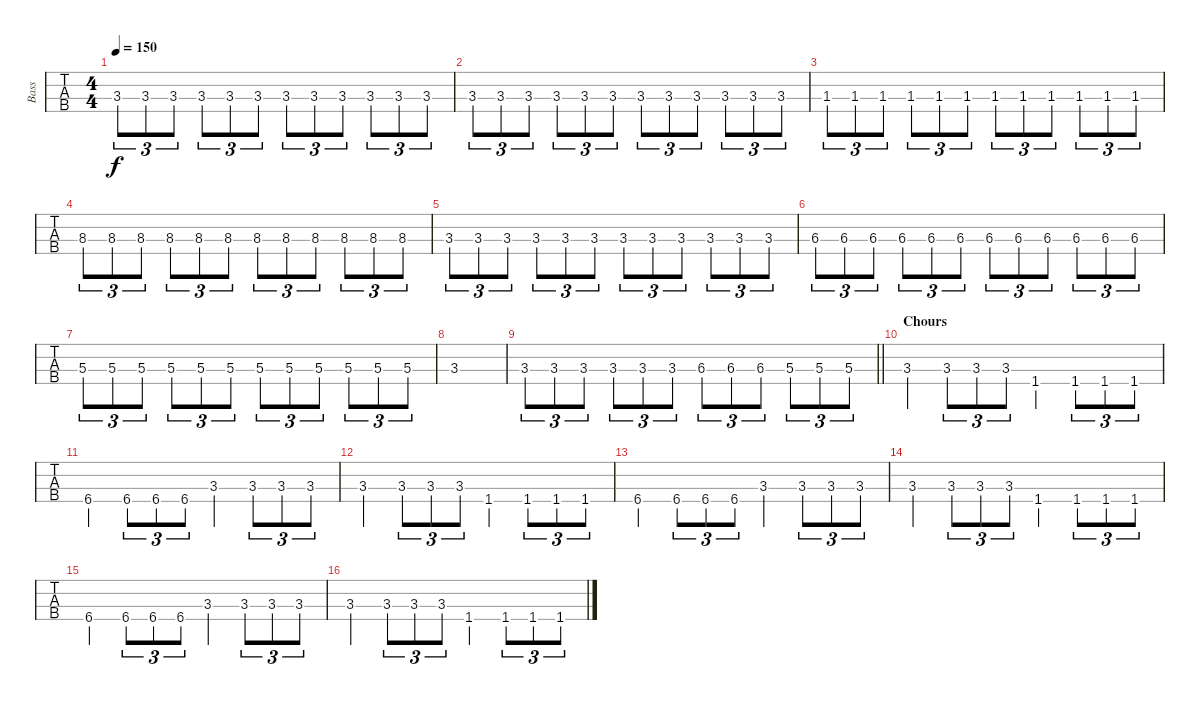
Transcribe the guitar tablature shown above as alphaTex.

\track ("Bass" "Bass") {instrument electricbassfinger}
\staff {tabs}
\tuning (G2 D2 A1 E1) {hide}
\ts (4 4)
\tempo 150
\clef f4
\ks c
3.3.8{tu (3 2) dy f} 3.3.8{tu (3 2)} 3.3.8{tu (3 2)} 3.3.8{tu (3 2)} 3.3.8{tu (3 2)} 3.3.8{tu (3 2)} 3.3.8{tu (3 2)} 3.3.8{tu (3 2)} 3.3.8{tu (3 2)} 3.3.8{tu (3 2)} 3.3.8{tu (3 2)} 3.3.8{tu (3 2)} |
3.3.8{tu (3 2)} 3.3.8{tu (3 2)} 3.3.8{tu (3 2)} 3.3.8{tu (3 2)} 3.3.8{tu (3 2)} 3.3.8{tu (3 2)} 3.3.8{tu (3 2)} 3.3.8{tu (3 2)} 3.3.8{tu (3 2)} 3.3.8{tu (3 2)} 3.3.8{tu (3 2)} 3.3.8{tu (3 2)} |
1.3.8{tu (3 2)} 1.3.8{tu (3 2)} 1.3.8{tu (3 2)} 1.3.8{tu (3 2)} 1.3.8{tu (3 2)} 1.3.8{tu (3 2)} 1.3.8{tu (3 2)} 1.3.8{tu (3 2)} 1.3.8{tu (3 2)} 1.3.8{tu (3 2)} 1.3.8{tu (3 2)} 1.3.8{tu (3 2)} |
8.3.8{tu (3 2)} 8.3.8{tu (3 2)} 8.3.8{tu (3 2)} 8.3.8{tu (3 2)} 8.3.8{tu (3 2)} 8.3.8{tu (3 2)} 8.3.8{tu (3 2)} 8.3.8{tu (3 2)} 8.3.8{tu (3 2)} 8.3.8{tu (3 2)} 8.3.8{tu (3 2)} 8.3.8{tu (3 2)} |
3.3.8{tu (3 2)} 3.3.8{tu (3 2)} 3.3.8{tu (3 2)} 3.3.8{tu (3 2)} 3.3.8{tu (3 2)} 3.3.8{tu (3 2)} 3.3.8{tu (3 2)} 3.3.8{tu (3 2)} 3.3.8{tu (3 2)} 3.3.8{tu (3 2)} 3.3.8{tu (3 2)} 3.3.8{tu (3 2)} |
6.3.8{tu (3 2)} 6.3.8{tu (3 2)} 6.3.8{tu (3 2)} 6.3.8{tu (3 2)} 6.3.8{tu (3 2)} 6.3.8{tu (3 2)} 6.3.8{tu (3 2)} 6.3.8{tu (3 2)} 6.3.8{tu (3 2)} 6.3.8{tu (3 2)} 6.3.8{tu (3 2)} 6.3.8{tu (3 2)} |
5.3.8{tu (3 2)} 5.3.8{tu (3 2)} 5.3.8{tu (3 2)} 5.3.8{tu (3 2)} 5.3.8{tu (3 2)} 5.3.8{tu (3 2)} 5.3.8{tu (3 2)} 5.3.8{tu (3 2)} 5.3.8{tu (3 2)} 5.3.8{tu (3 2)} 5.3.8{tu (3 2)} 5.3.8{tu (3 2)} |
3.3.1 |
\barLineRight lightlight
3.3.8{tu (3 2)} 3.3.8{tu (3 2)} 3.3.8{tu (3 2)} 3.3.8{tu (3 2)} 3.3.8{tu (3 2)} 3.3.8{tu (3 2)} 6.3.8{tu (3 2)} 6.3.8{tu (3 2)} 6.3.8{tu (3 2)} 5.3.8{tu (3 2)} 5.3.8{tu (3 2)} 5.3.8{tu (3 2)} |
\section ("" "Chours")
3.3.4 3.3.8{tu (3 2)} 3.3.8{tu (3 2)} 3.3.8{tu (3 2)} 1.4.4 1.4.8{tu (3 2)} 1.4.8{tu (3 2)} 1.4.8{tu (3 2)} |
6.4.4 6.4.8{tu (3 2)} 6.4.8{tu (3 2)} 6.4.8{tu (3 2)} 3.3.4 3.3.8{tu (3 2)} 3.3.8{tu (3 2)} 3.3.8{tu (3 2)} |
3.3.4 3.3.8{tu (3 2)} 3.3.8{tu (3 2)} 3.3.8{tu (3 2)} 1.4.4 1.4.8{tu (3 2)} 1.4.8{tu (3 2)} 1.4.8{tu (3 2)} |
6.4.4 6.4.8{tu (3 2)} 6.4.8{tu (3 2)} 6.4.8{tu (3 2)} 3.3.4 3.3.8{tu (3 2)} 3.3.8{tu (3 2)} 3.3.8{tu (3 2)} |
3.3.4 3.3.8{tu (3 2)} 3.3.8{tu (3 2)} 3.3.8{tu (3 2)} 1.4.4 1.4.8{tu (3 2)} 1.4.8{tu (3 2)} 1.4.8{tu (3 2)} |
6.4.4 6.4.8{tu (3 2)} 6.4.8{tu (3 2)} 6.4.8{tu (3 2)} 3.3.4 3.3.8{tu (3 2)} 3.3.8{tu (3 2)} 3.3.8{tu (3 2)} |
3.3.4 3.3.8{tu (3 2)} 3.3.8{tu (3 2)} 3.3.8{tu (3 2)} 1.4.4 1.4.8{tu (3 2)} 1.4.8{tu (3 2)} 1.4.8{tu (3 2)}
